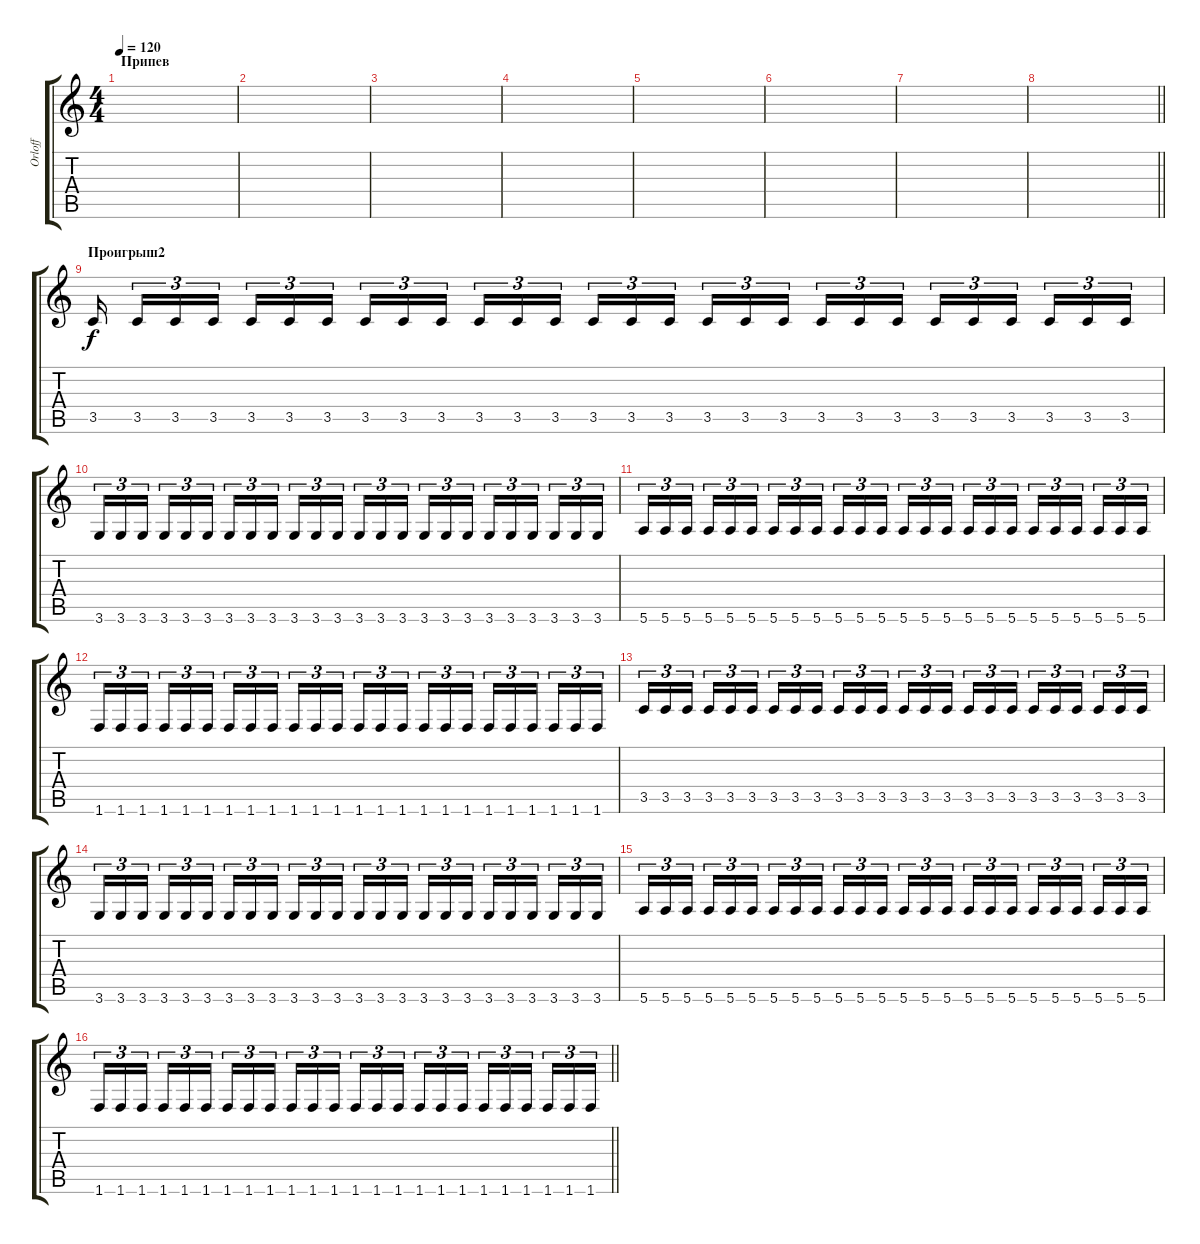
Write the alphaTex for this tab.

\track ("Orloff" "Orloff") {instrument overdrivenguitar}
\staff {score tabs}
\tuning (E4 B3 G3 D3 A2 E2) {hide}
\ts (4 4)
\section ("" "Припев")
\tempo 120
\clef g2
\ks c
|
|
|
|
|
|
|
\barLineRight lightlight
|
\section ("" "Проигрыш2")
3.5.16{beam splitsecondary} 3.5.16{tu (3 2)} 3.5.16{tu (3 2)} 3.5.16{tu (3 2) beam splitsecondary} 3.5.16{tu (3 2)} 3.5.16{tu (3 2)} 3.5.16{tu (3 2) beam splitsecondary} 3.5.16{tu (3 2)} 3.5.16{tu (3 2)} 3.5.16{tu (3 2) beam splitsecondary} 3.5.16{tu (3 2)} 3.5.16{tu (3 2)} 3.5.16{tu (3 2) beam splitsecondary} 3.5.16{tu (3 2)} 3.5.16{tu (3 2)} 3.5.16{tu (3 2) beam splitsecondary} 3.5.16{tu (3 2)} 3.5.16{tu (3 2)} 3.5.16{tu (3 2) beam splitsecondary} 3.5.16{tu (3 2)} 3.5.16{tu (3 2)} 3.5.16{tu (3 2) beam splitsecondary} 3.5.16{tu (3 2)} 3.5.16{tu (3 2)} 3.5.16{tu (3 2) beam splitsecondary} 3.5.16{tu (3 2)} 3.5.16{tu (3 2)} 3.5.16{tu (3 2)} |
3.6.16{tu (3 2)} 3.6.16{tu (3 2)} 3.6.16{tu (3 2) beam splitsecondary} 3.6.16{tu (3 2)} 3.6.16{tu (3 2)} 3.6.16{tu (3 2)} 3.6.16{tu (3 2)} 3.6.16{tu (3 2)} 3.6.16{tu (3 2) beam splitsecondary} 3.6.16{tu (3 2)} 3.6.16{tu (3 2)} 3.6.16{tu (3 2)} 3.6.16{tu (3 2)} 3.6.16{tu (3 2)} 3.6.16{tu (3 2) beam splitsecondary} 3.6.16{tu (3 2)} 3.6.16{tu (3 2)} 3.6.16{tu (3 2)} 3.6.16{tu (3 2)} 3.6.16{tu (3 2)} 3.6.16{tu (3 2) beam splitsecondary} 3.6.16{tu (3 2)} 3.6.16{tu (3 2)} 3.6.16{tu (3 2)} |
5.6.16{tu (3 2)} 5.6.16{tu (3 2)} 5.6.16{tu (3 2) beam splitsecondary} 5.6.16{tu (3 2)} 5.6.16{tu (3 2)} 5.6.16{tu (3 2)} 5.6.16{tu (3 2)} 5.6.16{tu (3 2)} 5.6.16{tu (3 2) beam splitsecondary} 5.6.16{tu (3 2)} 5.6.16{tu (3 2)} 5.6.16{tu (3 2)} 5.6.16{tu (3 2)} 5.6.16{tu (3 2)} 5.6.16{tu (3 2) beam splitsecondary} 5.6.16{tu (3 2)} 5.6.16{tu (3 2)} 5.6.16{tu (3 2)} 5.6.16{tu (3 2)} 5.6.16{tu (3 2)} 5.6.16{tu (3 2) beam splitsecondary} 5.6.16{tu (3 2)} 5.6.16{tu (3 2)} 5.6.16{tu (3 2)} |
1.6.16{tu (3 2)} 1.6.16{tu (3 2)} 1.6.16{tu (3 2) beam splitsecondary} 1.6.16{tu (3 2)} 1.6.16{tu (3 2)} 1.6.16{tu (3 2)} 1.6.16{tu (3 2)} 1.6.16{tu (3 2)} 1.6.16{tu (3 2) beam splitsecondary} 1.6.16{tu (3 2)} 1.6.16{tu (3 2)} 1.6.16{tu (3 2)} 1.6.16{tu (3 2)} 1.6.16{tu (3 2)} 1.6.16{tu (3 2) beam splitsecondary} 1.6.16{tu (3 2)} 1.6.16{tu (3 2)} 1.6.16{tu (3 2)} 1.6.16{tu (3 2)} 1.6.16{tu (3 2)} 1.6.16{tu (3 2) beam splitsecondary} 1.6.16{tu (3 2)} 1.6.16{tu (3 2)} 1.6.16{tu (3 2)} |
3.5.16{tu (3 2)} 3.5.16{tu (3 2)} 3.5.16{tu (3 2) beam splitsecondary} 3.5.16{tu (3 2)} 3.5.16{tu (3 2)} 3.5.16{tu (3 2)} 3.5.16{tu (3 2)} 3.5.16{tu (3 2)} 3.5.16{tu (3 2) beam splitsecondary} 3.5.16{tu (3 2)} 3.5.16{tu (3 2)} 3.5.16{tu (3 2)} 3.5.16{tu (3 2)} 3.5.16{tu (3 2)} 3.5.16{tu (3 2) beam splitsecondary} 3.5.16{tu (3 2)} 3.5.16{tu (3 2)} 3.5.16{tu (3 2)} 3.5.16{tu (3 2)} 3.5.16{tu (3 2)} 3.5.16{tu (3 2) beam splitsecondary} 3.5.16{tu (3 2)} 3.5.16{tu (3 2)} 3.5.16{tu (3 2)} |
3.6.16{tu (3 2)} 3.6.16{tu (3 2)} 3.6.16{tu (3 2) beam splitsecondary} 3.6.16{tu (3 2)} 3.6.16{tu (3 2)} 3.6.16{tu (3 2)} 3.6.16{tu (3 2)} 3.6.16{tu (3 2)} 3.6.16{tu (3 2) beam splitsecondary} 3.6.16{tu (3 2)} 3.6.16{tu (3 2)} 3.6.16{tu (3 2)} 3.6.16{tu (3 2)} 3.6.16{tu (3 2)} 3.6.16{tu (3 2) beam splitsecondary} 3.6.16{tu (3 2)} 3.6.16{tu (3 2)} 3.6.16{tu (3 2)} 3.6.16{tu (3 2)} 3.6.16{tu (3 2)} 3.6.16{tu (3 2) beam splitsecondary} 3.6.16{tu (3 2)} 3.6.16{tu (3 2)} 3.6.16{tu (3 2)} |
5.6.16{tu (3 2)} 5.6.16{tu (3 2)} 5.6.16{tu (3 2) beam splitsecondary} 5.6.16{tu (3 2)} 5.6.16{tu (3 2)} 5.6.16{tu (3 2)} 5.6.16{tu (3 2)} 5.6.16{tu (3 2)} 5.6.16{tu (3 2) beam splitsecondary} 5.6.16{tu (3 2)} 5.6.16{tu (3 2)} 5.6.16{tu (3 2)} 5.6.16{tu (3 2)} 5.6.16{tu (3 2)} 5.6.16{tu (3 2) beam splitsecondary} 5.6.16{tu (3 2)} 5.6.16{tu (3 2)} 5.6.16{tu (3 2)} 5.6.16{tu (3 2)} 5.6.16{tu (3 2)} 5.6.16{tu (3 2) beam splitsecondary} 5.6.16{tu (3 2)} 5.6.16{tu (3 2)} 5.6.16{tu (3 2)} |
\barLineRight lightlight
1.6.16{tu (3 2)} 1.6.16{tu (3 2)} 1.6.16{tu (3 2) beam splitsecondary} 1.6.16{tu (3 2)} 1.6.16{tu (3 2)} 1.6.16{tu (3 2)} 1.6.16{tu (3 2)} 1.6.16{tu (3 2)} 1.6.16{tu (3 2) beam splitsecondary} 1.6.16{tu (3 2)} 1.6.16{tu (3 2)} 1.6.16{tu (3 2)} 1.6.16{tu (3 2)} 1.6.16{tu (3 2)} 1.6.16{tu (3 2) beam splitsecondary} 1.6.16{tu (3 2)} 1.6.16{tu (3 2)} 1.6.16{tu (3 2)} 1.6.16{tu (3 2)} 1.6.16{tu (3 2)} 1.6.16{tu (3 2) beam splitsecondary} 1.6.16{tu (3 2)} 1.6.16{tu (3 2)} 1.6.16{tu (3 2)}
